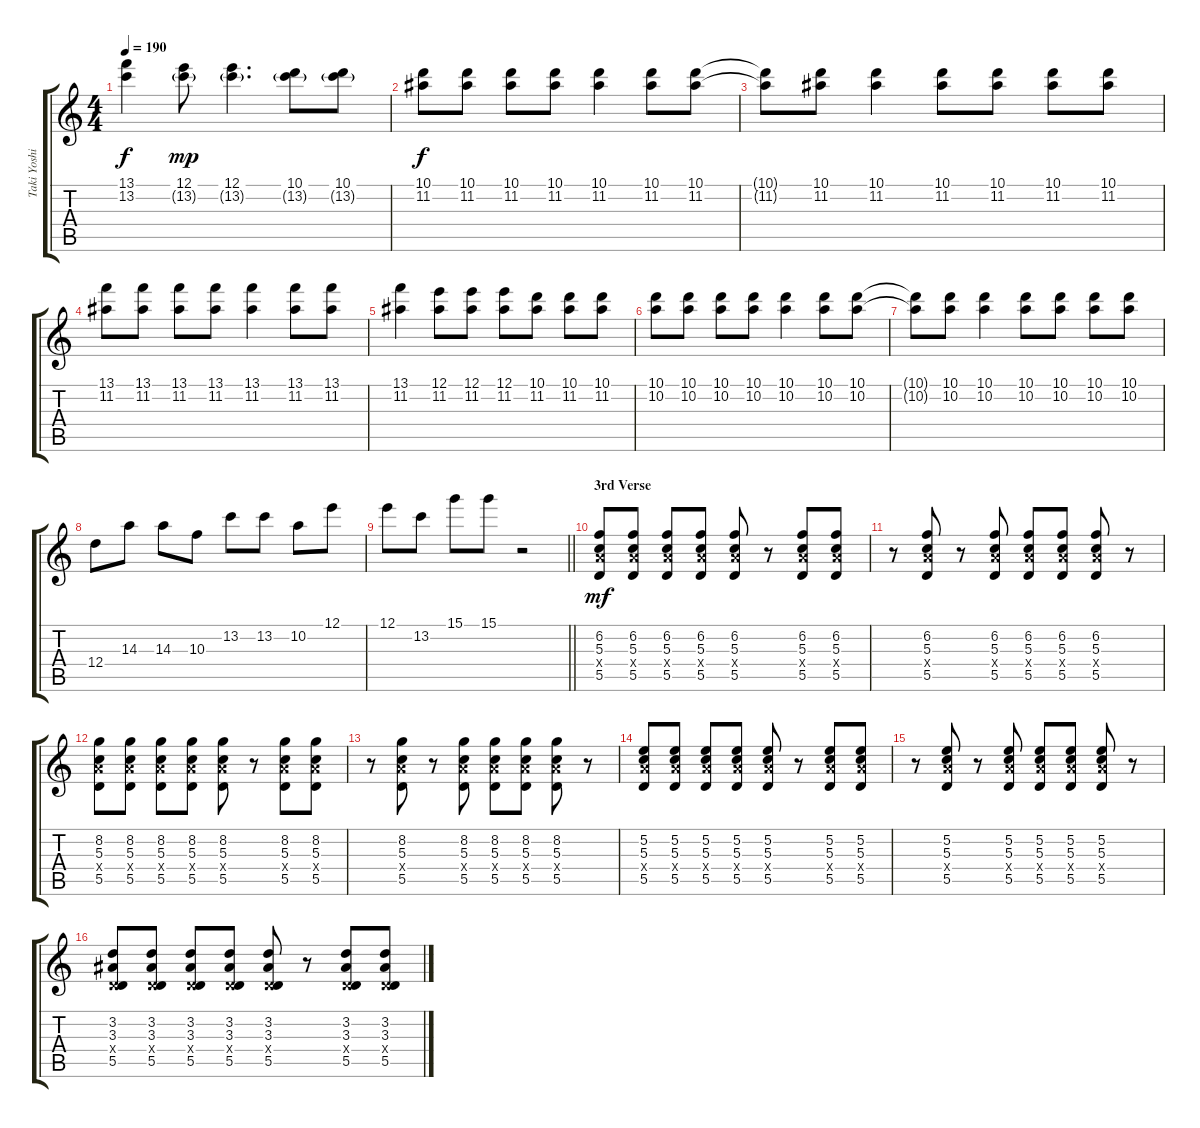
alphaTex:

\track ("Taki Yoshimitsu" "Taki Yoshi") {instrument distortionguitar}
\staff {score tabs}
\tuning (E4 B3 G3 D3 A2 D2) {hide}
\ts (4 4)
\tempo 190
\clef g2
\ks c
(13.1{t} 13.2{t}).4{dy f} (12.1 13.2{g}).8{dy mp} (12.1 13.2{g}).4{d} (10.1 13.2{g}).8 (10.1 13.2{g}).8 |
(10.1 11.2).8{dy f} (10.1 11.2).8 (10.1 11.2).8 (10.1 11.2).8 (10.1 11.2).4 (10.1 11.2).8 (10.1 11.2).8 |
(10.1{t} 11.2{t}).8 (10.1 11.2).8 (10.1 11.2).4 (10.1 11.2).8 (10.1 11.2).8 (10.1 11.2).8 (10.1 11.2).8 |
(13.1 11.2).8 (13.1 11.2).8 (13.1 11.2).8 (13.1 11.2).8 (13.1 11.2).4 (13.1 11.2).8 (13.1 11.2).8 |
(13.1 11.2).4 (12.1 11.2).8 (12.1 11.2).8 (12.1 11.2).8 (10.1 11.2).8 (10.1 11.2).8 (10.1 11.2).8 |
(10.1 10.2).8 (10.1 10.2).8 (10.1 10.2).8 (10.1 10.2).8 (10.1 10.2).4 (10.1 10.2).8 (10.1 10.2).8 |
(10.1{t} 10.2{t}).8 (10.1 10.2).8 (10.1 10.2).4 (10.1 10.2).8 (10.1 10.2).8 (10.1 10.2).8 (10.1 10.2).8 |
12.4.8 14.3.8 14.3.8 10.3.8 13.2.8 13.2.8 10.2.8 12.1.8 |
\barLineRight lightlight
12.1.8 13.2.8 15.1.8 15.1.8 r.2 |
\section ("" "3rd Verse")
(6.2 5.3 7.4{x} 5.5).8{dy mf volume 13 balance 11 instrument electricguitarclean} (6.2 5.3 7.4{x} 5.5).8 (6.2 5.3 7.4{x} 5.5).8 (6.2 5.3 7.4{x} 5.5).8 (6.2 5.3 7.4{x} 5.5).8 r.8 (6.2 5.3 7.4{x} 5.5).8 (6.2 5.3 7.4{x} 5.5).8 |
r.8 (6.2 5.3 7.4{x} 5.5).8 r.8 (6.2 5.3 7.4{x} 5.5).8 (6.2 5.3 7.4{x} 5.5).8 (6.2 5.3 7.4{x} 5.5).8 (6.2 5.3 7.4{x} 5.5).8 r.8 |
(8.2 5.3 7.4{x} 5.5).8 (8.2 5.3 7.4{x} 5.5).8 (8.2 5.3 7.4{x} 5.5).8 (8.2 5.3 7.4{x} 5.5).8 (8.2 5.3 7.4{x} 5.5).8 r.8 (8.2 5.3 7.4{x} 5.5).8 (8.2 5.3 7.4{x} 5.5).8 |
r.8 (8.2 5.3 7.4{x} 5.5).8 r.8 (8.2 5.3 7.4{x} 5.5).8 (8.2 5.3 7.4{x} 5.5).8 (8.2 5.3 7.4{x} 5.5).8 (8.2 5.3 7.4{x} 5.5).8 r.8 |
(5.2 5.3 7.4{x} 5.5).8 (5.2 5.3 7.4{x} 5.5).8 (5.2 5.3 7.4{x} 5.5).8 (5.2 5.3 7.4{x} 5.5).8 (5.2 5.3 7.4{x} 5.5).8 r.8 (5.2 5.3 7.4{x} 5.5).8 (5.2 5.3 7.4{x} 5.5).8 |
r.8 (5.2 5.3 7.4{x} 5.5).8 r.8 (5.2 5.3 7.4{x} 5.5).8 (5.2 5.3 7.4{x} 5.5).8 (5.2 5.3 7.4{x} 5.5).8 (5.2 5.3 7.4{x} 5.5).8 r.8 |
(3.2 3.3 0.4{x} 5.5).8 (3.2 3.3 0.4{x} 5.5).8 (3.2 3.3 0.4{x} 5.5).8 (3.2 3.3 0.4{x} 5.5).8 (3.2 3.3 0.4{x} 5.5).8 r.8 (3.2 3.3 0.4{x} 5.5).8 (3.2 3.3 0.4{x} 5.5).8
